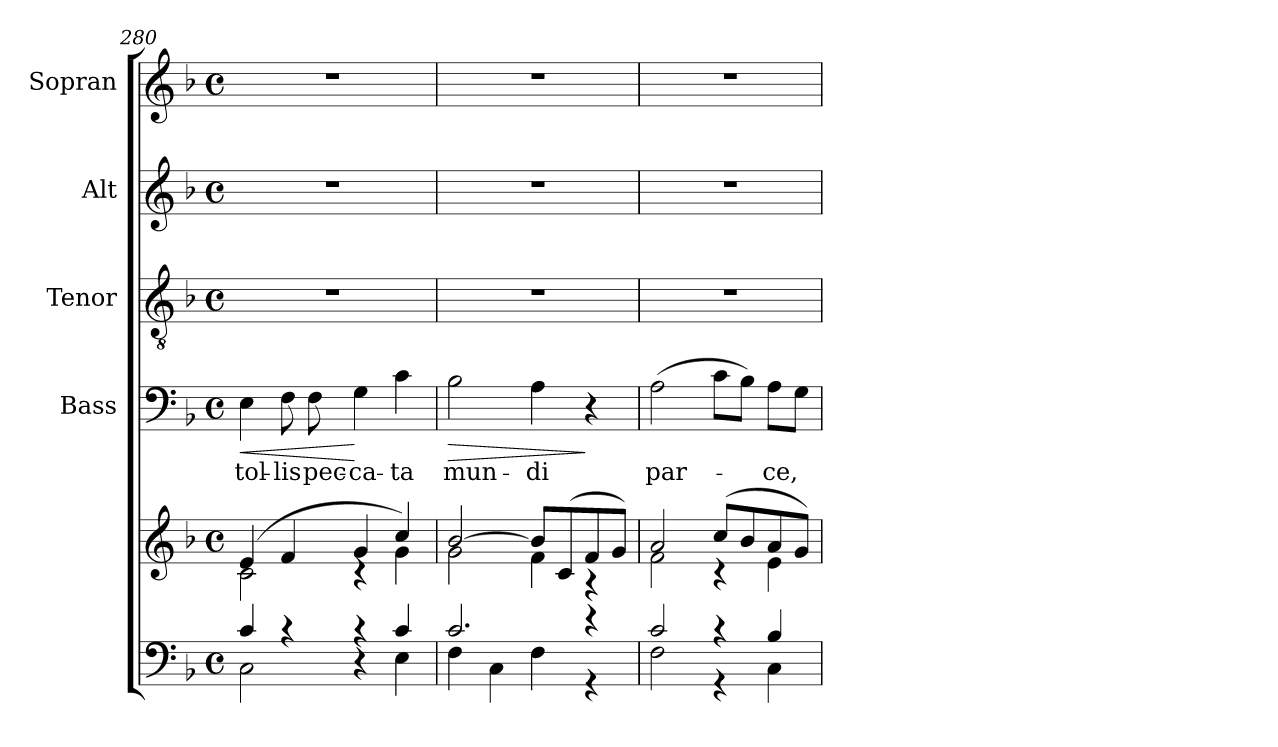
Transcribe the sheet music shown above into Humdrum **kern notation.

**kern	**kern	**kern	**text	**dynam	**kern	**kern	**kern
*part5	*part5	*part4	*part4	*part4	*part3	*part2	*part1
*staff6	*staff5	*staff4	*staff4	*staff4	*staff3	*staff2	*staff1
*	*	*I"Bass	*	*	*I"Tenor	*I"Alt	*I"Sopran
*	*	*I'B.	*	*	*I'T.	*I'A.	*I'S.
*clefF4	*clefG2	*clefF4	*	*	*clefGv2	*clefG2	*clefG2
*k[b-]	*k[b-]	*k[b-]	*	*	*k[b-]	*k[b-]	*k[b-]
*F:	*F:	*F:	*	*	*F:	*F:	*F:
*M4/4	*M4/4	*M4/4	*	*	*M4/4	*M4/4	*M4/4
*met(c)	*met(c)	*met(c)	*	*	*met(c)	*met(c)	*met(c)
=280	=280	=280	=280	=280	=280	=280	=280
*^	*^	*	*	*	*	*	*
!	!	!	!	!	!LO:LY:b	!LO:HP:b	!	!	!
4c/	2C\	(4e/	2c\	4E\	tol-	<	1r	1r	1r
!	!	!	!	!	!LO:LY:b	!	!	!	!
4rc	.	4f/	.	8F\	-lis	.	.	.	.
!	!	!	!	!	!LO:LY:b	!	!	!	!
.	.	.	.	8F\	pec-	.	.	.	.
!	!	!	!	!	!LO:LY:b	!	!	!	!
4rc	4rC	4g/	4rB	4G\	-ca-	[	.	.	.
!	!	!	!	!	!LO:LY:b	!	!	!	!
4c/	4E\	4cc/)	4g\	4c\	-ta	.	.	.	.
=281	=281	=281	=281	=281	=281	=281	=281	=281	=281
!	!	!	!	!	!LO:LY:b	!LO:HP:b	!	!	!
2.c/	4F\	[>2b-/	2g\	2B-\	mun-	>	1r	1r	1r
.	4C\	.	.	.	.	.	.	.	.
!	!	!	!	!	!LO:LY:b	!	!	!	!
.	4F\	8b-/L]	4f\	4A\	-di	.	.	.	.
.	.	(>8c/	.	.	.	.	.	.	.
4r	4r	8f/	4rA	4r	.	]	.	.	.
.	.	8g/J)	.	.	.	.	.	.	.
!!LO:LB:g=z
=282	=282	=282	=282	=282	=282	=282	=282	=282	=282
!	!	!	!	!	!LO:LY:b	!	!	!	!
2c/	2F\	2a/	2f\	(>2A\	par-	.	1r	1r	1r
4r	4r	(>8cc/L	4rc	8c\L	.	.	.	.	.
.	.	8b-/	.	8B-\J)	.	.	.	.	.
!	!	!	!	!	!LO:LY:b	!	!	!	!
4B-/	4C\	8a/	4e\	8A\L	-ce,	.	.	.	.
.	.	8g/J)	.	8G\J	.	.	.	.	.
*v	*v	*	*	*	*	*	*	*	*
*	*v	*v	*	*	*	*	*	*
=	=	=	=	=	=	=	=
*-	*-	*-	*-	*-	*-	*-	*-
